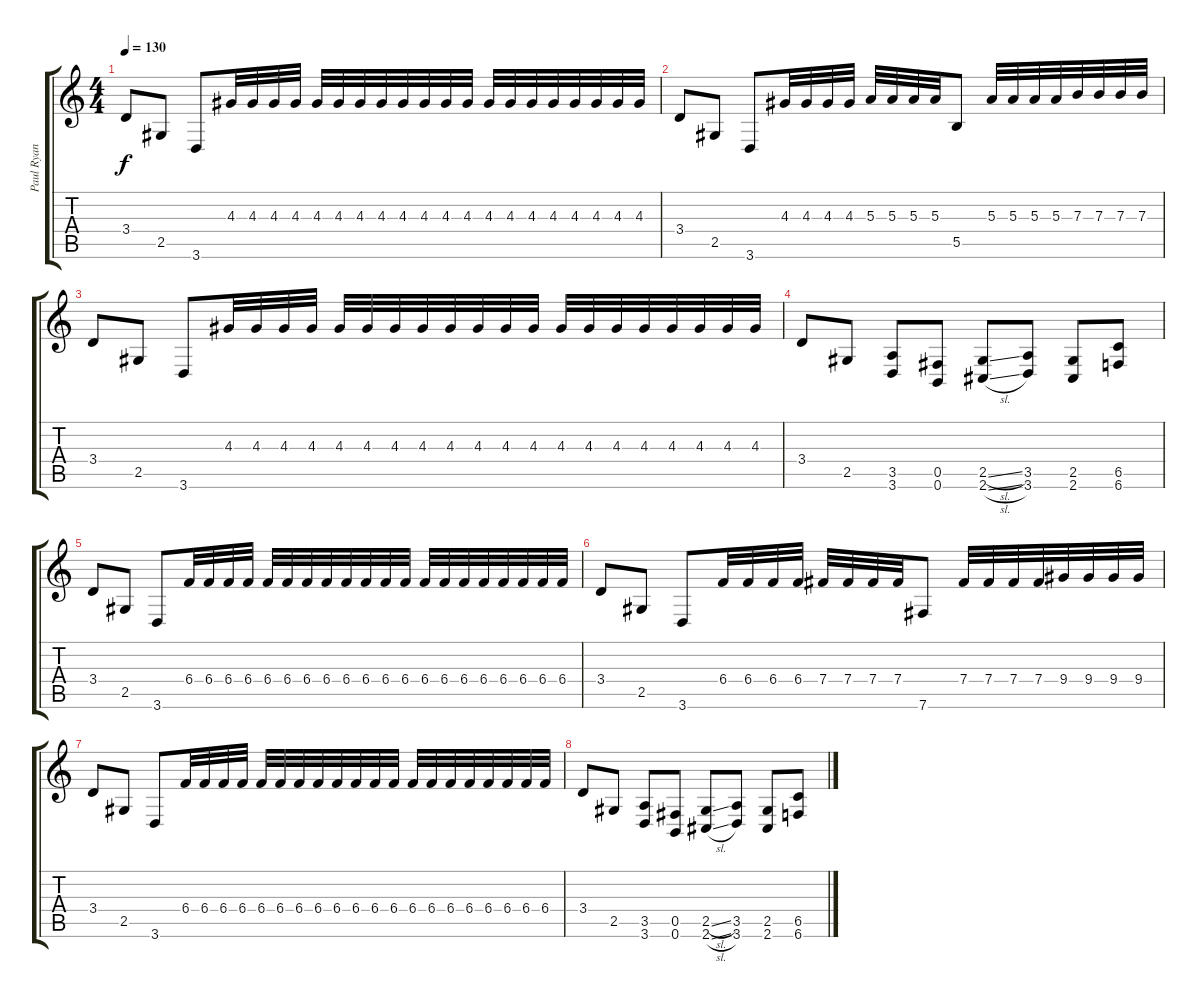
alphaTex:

\track ("Paul Ryan" "Paul Ryan") {instrument distortionguitar}
\staff {score tabs}
\tuning (Db4 Ab3 E3 B2 Gb2 B1) {hide}
\ts (4 4)
\tempo 130
\clef g2
\ks c
3.4.8{dy f} 2.5.8 3.6.8 4.3.32 4.3.32 4.3.32 4.3.32 4.3.32 4.3.32 4.3.32 4.3.32 4.3.32 4.3.32 4.3.32 4.3.32 4.3.32 4.3.32 4.3.32 4.3.32 4.3.32 4.3.32 4.3.32 4.3.32 |
3.4.8 2.5.8 3.6.8 4.3.32 4.3.32 4.3.32 4.3.32 5.3.32 5.3.32 5.3.32 5.3.32 5.5.8 5.3.32 5.3.32 5.3.32 5.3.32 7.3.32 7.3.32 7.3.32 7.3.32 |
3.4.8 2.5.8 3.6.8 4.3.32 4.3.32 4.3.32 4.3.32 4.3.32 4.3.32 4.3.32 4.3.32 4.3.32 4.3.32 4.3.32 4.3.32 4.3.32 4.3.32 4.3.32 4.3.32 4.3.32 4.3.32 4.3.32 4.3.32 |
3.4.8 2.5.8 (3.5 3.6).8 (0.5 0.6).8 (2.5{sl} 2.6{sl}).8 (3.5 3.6).8 (2.5 2.6).8 (6.5 6.6).8 |
3.4.8 2.5.8 3.6.8 6.4.32 6.4.32 6.4.32 6.4.32 6.4.32 6.4.32 6.4.32 6.4.32 6.4.32 6.4.32 6.4.32 6.4.32 6.4.32 6.4.32 6.4.32 6.4.32 6.4.32 6.4.32 6.4.32 6.4.32 |
3.4.8 2.5.8 3.6.8 6.4.32 6.4.32 6.4.32 6.4.32 7.4.32 7.4.32 7.4.32 7.4.32 7.6.8 7.4.32 7.4.32 7.4.32 7.4.32 9.4.32 9.4.32 9.4.32 9.4.32 |
3.4.8 2.5.8 3.6.8 6.4.32 6.4.32 6.4.32 6.4.32 6.4.32 6.4.32 6.4.32 6.4.32 6.4.32 6.4.32 6.4.32 6.4.32 6.4.32 6.4.32 6.4.32 6.4.32 6.4.32 6.4.32 6.4.32 6.4.32 |
3.4.8 2.5.8 (3.5 3.6).8 (0.5 0.6).8 (2.5{sl} 2.6{sl}).8 (3.5 3.6).8 (2.5 2.6).8 (6.5 6.6).8
